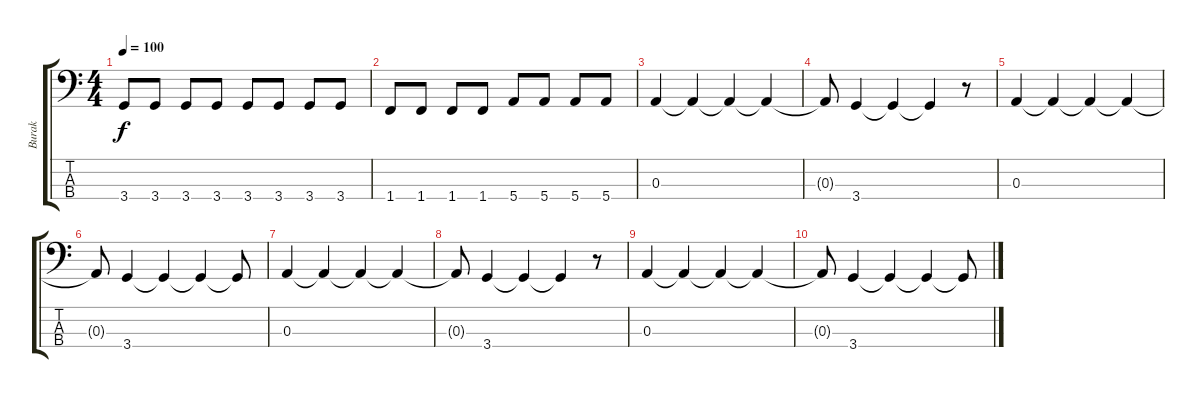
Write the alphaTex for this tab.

\track ("Burak" "Burak") {instrument electricbassfinger}
\staff {score tabs}
\tuning (G2 D2 A1 E1) {hide}
\ts (4 4)
\tempo 100
\clef f4
\ks c
3.4.8{dy f} 3.4.8 3.4.8 3.4.8 3.4.8 3.4.8 3.4.8 3.4.8 |
1.4.8 1.4.8 1.4.8 1.4.8 5.4.8 5.4.8 5.4.8 5.4.8 |
0.3.4 0.3{t}.4 0.3{t}.4 0.3{t}.4 |
0.3{t}.8 3.4.4 3.4{t}.4 3.4{t}.4 r.8 |
0.3.4 0.3{t}.4 0.3{t}.4 0.3{t}.4 |
0.3{t}.8 3.4.4 3.4{t}.4 3.4{t}.4 3.4{t}.8 |
0.3.4 0.3{t}.4 0.3{t}.4 0.3{t}.4 |
0.3{t}.8 3.4.4 3.4{t}.4 3.4{t}.4 r.8 |
0.3.4 0.3{t}.4 0.3{t}.4 0.3{t}.4 |
0.3{t}.8 3.4.4 3.4{t}.4 3.4{t}.4 3.4{t}.8
